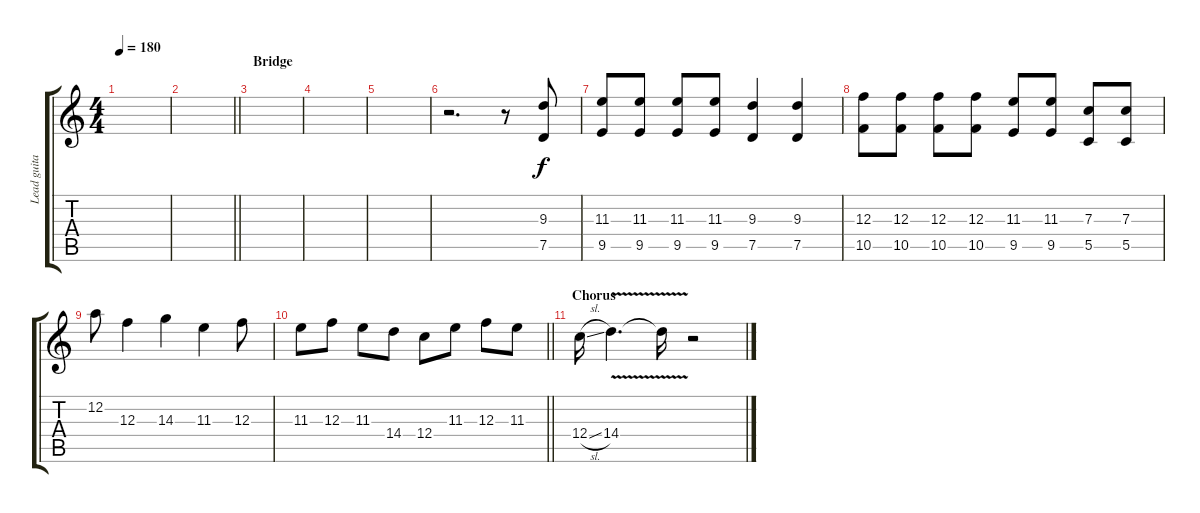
\track ("Lead guitar" "Lead guita") {instrument distortionguitar}
\staff {score tabs}
\tuning (D4 A3 F3 C3 G2 D2) {hide}
\ts (4 4)
\tempo 180
\clef g2
\ks c
|
\barLineRight lightlight
|
\section ("" "Bridge")
|
|
|
r.2{d} r.8 (9.3 7.5).8 |
(11.3 9.5).8 (11.3 9.5).8 (11.3 9.5).8 (11.3 9.5).8 (9.3 7.5).4 (9.3 7.5).4 |
(12.3 10.5).8 (12.3 10.5).8 (12.3 10.5).8 (12.3 10.5).8 (11.3 9.5).8 (11.3 9.5).8 (7.3 5.5).8 (7.3 5.5).8 |
12.2.8 12.3.4 14.3.4 11.3.4 12.3.8 |
\barLineRight lightlight
11.3.8 12.3.8 11.3.8 14.4.8 12.4.8 11.3.8 12.3.8 11.3.8 |
\section ("" "Chorus")
12.4{sl}.16 14.4{v}.4{d} 14.4{t}.16 r.2
